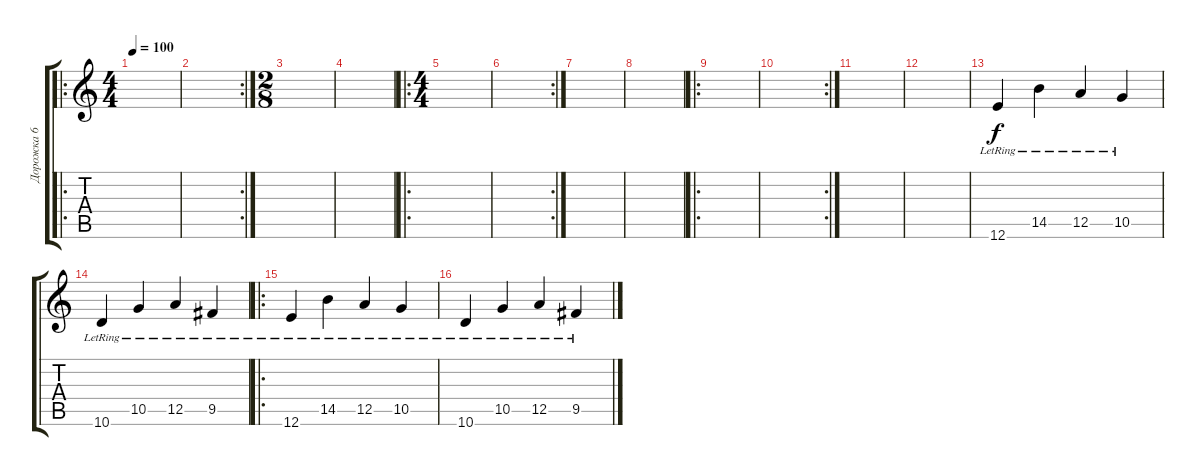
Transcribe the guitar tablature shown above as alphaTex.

\track ("Дорожка 6" "Дорожка 6") {instrument acousticguitarnylon}
\staff {score tabs}
\tuning (E4 B3 G3 D3 A2 E2) {hide}
\ro
\ts (4 4)
\tempo 100
\clef g2
\ks c
|
\rc 2
|
\ts (2 8)
|
|
\ro
\ts (4 4)
|
\rc 2
|
|
|
\ro
|
\rc 2
|
|
|
12.6{lr}.4 14.5{lr}.4 12.5{lr}.4 10.5{lr}.4 |
10.6{lr}.4 10.5{lr}.4 12.5{lr}.4 9.5{lr}.4 |
\ro
12.6{lr}.4 14.5{lr}.4 12.5{lr}.4 10.5{lr}.4 |
10.6{lr}.4 10.5{lr}.4 12.5{lr}.4 9.5{lr}.4
